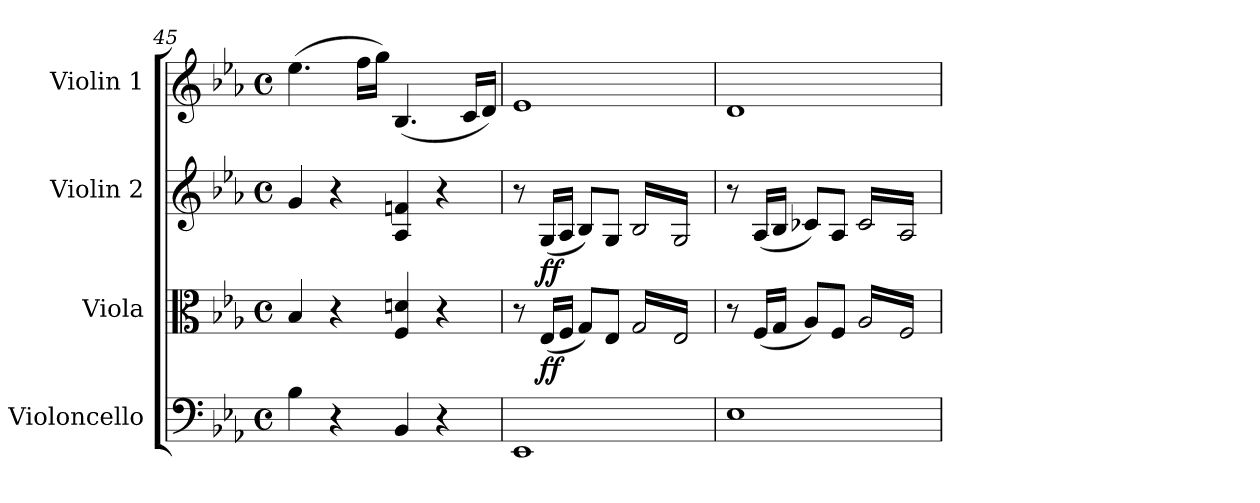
**kern	**dynam	**kern	**dynam	**kern	**dynam	**kern	**dynam
*part4	*part4	*part3	*part3	*part2	*part2	*part1	*part1
*staff4	*staff4	*staff3	*staff3	*staff2	*staff2	*staff1	*staff1
*I"Violoncello	*	*I"Viola	*	*I"Violin 2	*	*I"Violin 1	*
*I'Vc	*	*I'Vla	*	*I'Vln	*	*I'Vln	*
*clefF4	*	*clefC3	*	*clefG2	*	*clefG2	*
*k[b-e-a-]	*	*k[b-e-a-]	*	*k[b-e-a-]	*	*k[b-e-a-]	*
*M4/4	*	*M4/4	*	*M4/4	*	*M4/4	*
*met(c)	*	*met(c)	*	*met(c)	*	*met(c)	*
=45	=45	=45	=45	=45	=45	=45	=45
4B-\	.	4B-/	.	4g/	.	(4.ee-\	.
4r	.	4r	.	4r	.	.	.
.	.	.	.	.	.	16ff\LL	.
.	.	.	.	.	.	16gg\JJ)	.
4BB-/	.	4F/ 4dn/	.	4A-/ 4fn/	.	(4.B-/	.
4r	.	4r	.	4r	.	.	.
.	.	.	.	.	.	16c/LL	.
.	.	.	.	.	.	16d/JJ)	.
=46	=46	=46	=46	=46	=46	=46	=46
!	!LO:DY:b	!	!	!	!	!	!
!	!LO:DY:n=1:b	!	!	!	!	!	!LO:DY:b
!	!	!	!	!	!	!	!LO:DY:n=1:b
1EE-	ff other-dynamics	8r	.	8r	.	1e-	ff other-dynamics
!	!	!	!LO:DY:b	!	!LO:DY:b	!	!
.	.	(16E-/LL	ff	(16G/LL	ff	.	.
.	.	16F/JJ	.	16A-/JJ	.	.	.
.	.	8G/L)	.	8B-/L)	.	.	.
.	.	8E-/J	.	8G/J	.	.	.
*	*	*tremolo	*	*	*	*	*
*	*	*	*	*tremolo	*	*	*
.	.	16G/LL	.	16B-/LL	.	.	.
.	.	16E-/	.	16G/	.	.	.
.	.	16G/	.	16B-/	.	.	.
.	.	16E-/	.	16G/	.	.	.
.	.	16G/	.	16B-/	.	.	.
.	.	16E-/	.	16G/	.	.	.
.	.	16G/	.	16B-/	.	.	.
.	.	16E-/JJ	.	16G/JJ	.	.	.
*	*	*	*	*Xtremolo	*	*	*
*	*	*Xtremolo	*	*	*	*	*
!!LO:PB:g=z
=47	=47	=47	=47	=47	=47	=47	=47
1E-	.	8r	.	8r	.	1d	.
.	.	.	.	.	.	.	.
.	.	(16F/LL	.	(16A-/LL	.	.	.
.	.	16G/JJ	.	16B-/JJ	.	.	.
.	.	8A-/L)	.	8c-X/L)	.	.	.
.	.	8F/J	.	8A-/J	.	.	.
*	*	*tremolo	*	*	*	*	*
*	*	*	*	*tremolo	*	*	*
.	.	16A-/LL	.	16c-/LL	.	.	.
.	.	16F/	.	16A-/	.	.	.
.	.	16A-/	.	16c-/	.	.	.
.	.	16F/	.	16A-/	.	.	.
.	.	16A-/	.	16c-/	.	.	.
.	.	16F/	.	16A-/	.	.	.
.	.	16A-/	.	16c-/	.	.	.
.	.	16F/JJ	.	16A-/JJ	.	.	.
*	*	*	*	*Xtremolo	*	*	*
*	*	*Xtremolo	*	*	*	*	*
.	.	.	.	.	.	.	.
.	.	.	.	.	.	.	.
.	.	.	.	.	.	.	.
.	.	.	.	.	.	.	.
=	=	=	=	=	=	=	=
*-	*-	*-	*-	*-	*-	*-	*-
